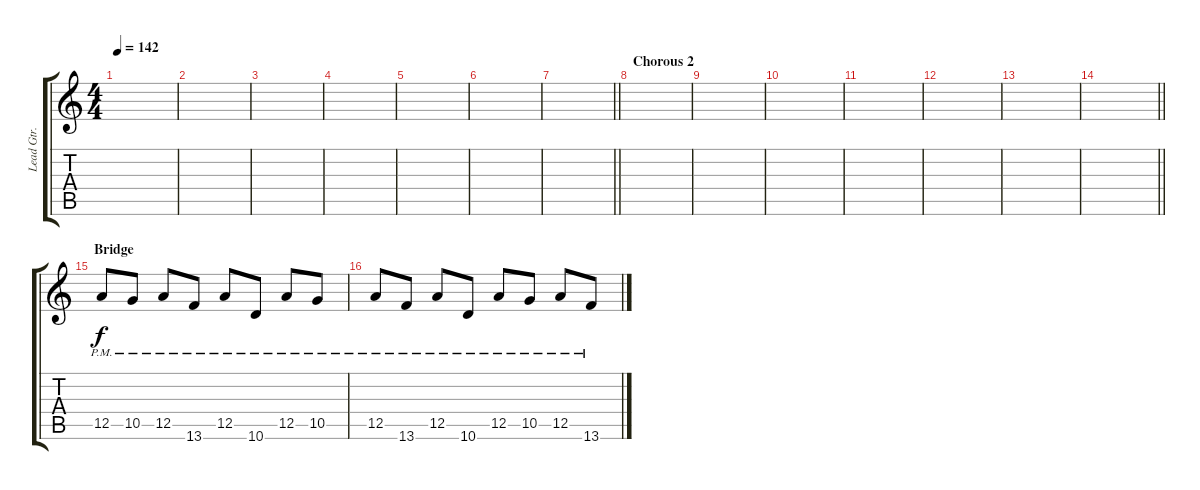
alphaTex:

\track ("Lead Gtr." "Lead Gtr.") {instrument distortionguitar}
\staff {score tabs}
\tuning (E4 B3 G3 D3 A2 E2) {hide}
\ts (4 4)
\tempo 142
\clef g2
\ks c
|
|
|
|
|
|
\barLineRight lightlight
|
\section ("" "Chorous 2")
|
|
|
|
|
|
\barLineRight lightlight
|
\section ("" "Bridge")
12.5{pm}.8{volume 14} 10.5{pm}.8 12.5{pm}.8 13.6{pm}.8 12.5{pm}.8 10.6{pm}.8 12.5{pm}.8 10.5{pm}.8 |
12.5{pm}.8 13.6{pm}.8 12.5{pm}.8 10.6{pm}.8 12.5{pm}.8 10.5{pm}.8 12.5{pm}.8 13.6{pm}.8
